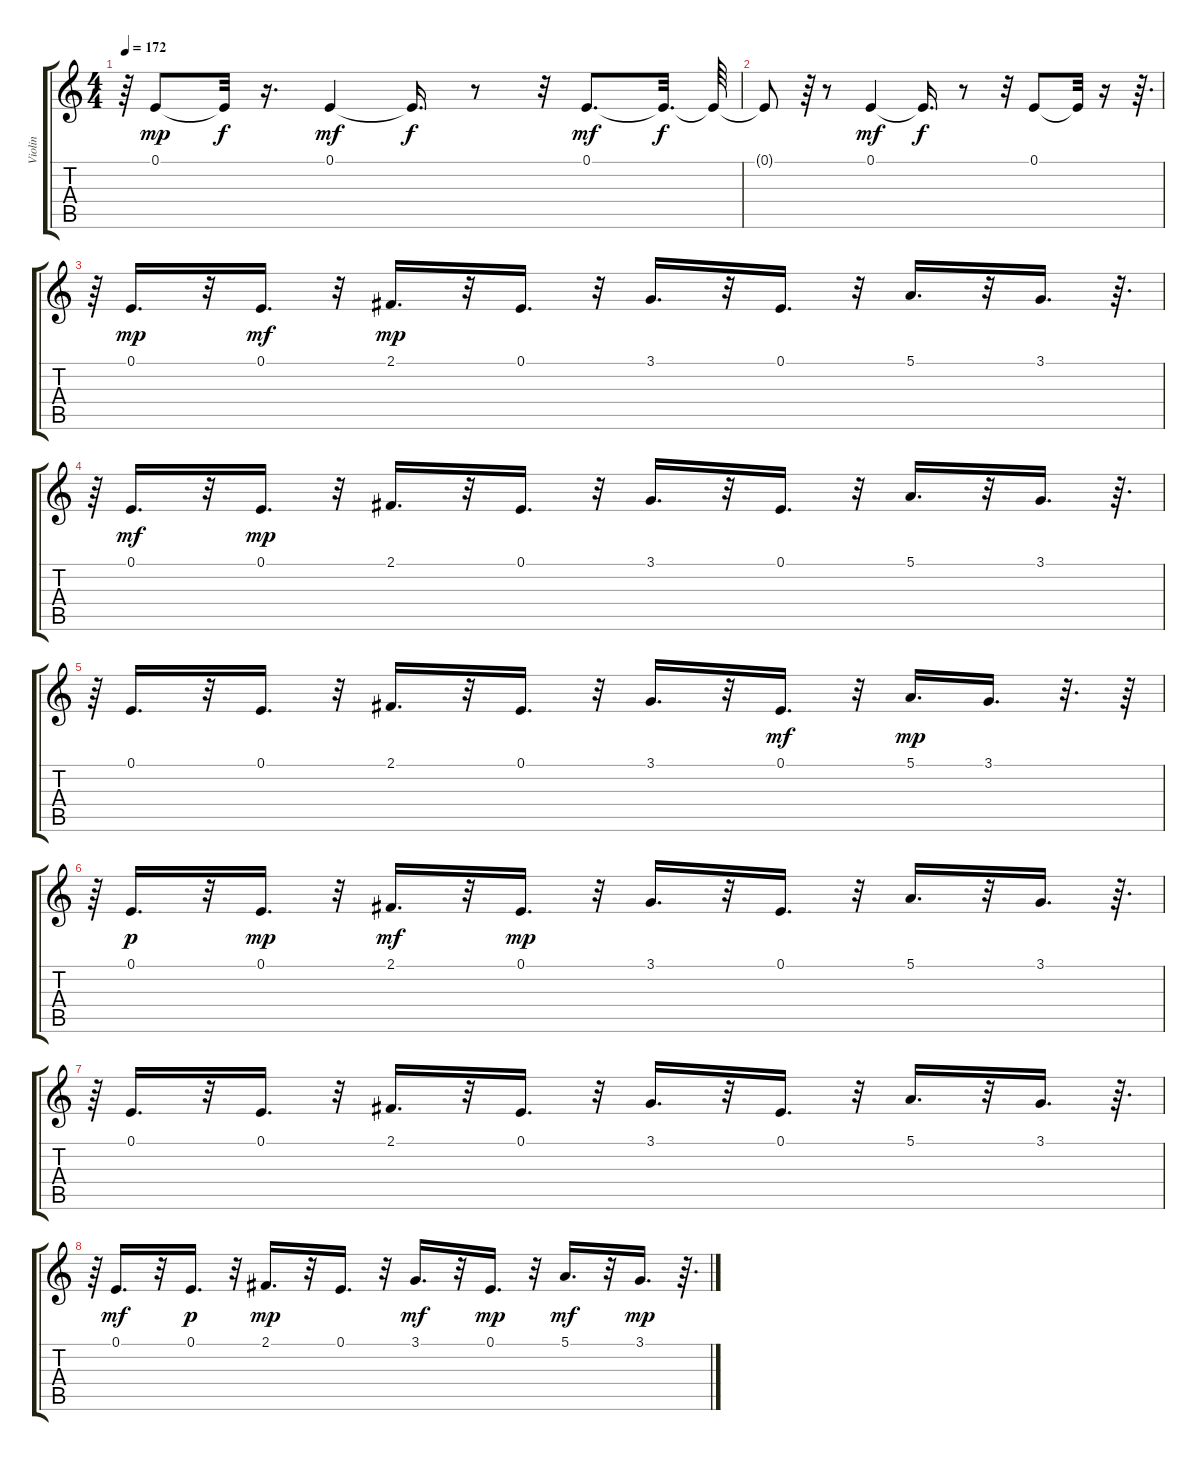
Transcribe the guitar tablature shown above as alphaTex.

\track ("Violin" "Violin") {instrument stringensemble1}
\staff {score tabs}
\tuning (E4 B3 G3 D3 A2 E2) {hide}
\ts (4 4)
\tempo 172
\clef g2
\ks c
r.64{dy f} 0.1.8{dy mp} 0.1{t}.32{dy f} r.16{d} 0.1.4{dy mf} 0.1{t}.16{d dy f} r.8 r.32 0.1.8{d dy mf} 0.1{t}.32{d dy f} 0.1{t}.64 |
0.1{t}.8 r.64 r.8 0.1.4{dy mf} 0.1{t}.16{d dy f} r.8 r.32 0.1.8 0.1{t}.32 r.16 r.64{d} |
r.64 0.1.16{d dy mp} r.32 0.1.16{d dy mf} r.32 2.1.16{d dy mp} r.32 0.1.16{d} r.32 3.1.16{d} r.32 0.1.16{d} r.32 5.1.16{d} r.32 3.1.16{d} r.64{d} |
r.64 0.1.16{d dy mf} r.32 0.1.16{d dy mp} r.32 2.1.16{d} r.32 0.1.16{d} r.32 3.1.16{d} r.32 0.1.16{d} r.32 5.1.16{d} r.32 3.1.16{d} r.64{d} |
r.64 0.1.16{d} r.32 0.1.16{d} r.32 2.1.16{d} r.32 0.1.16{d} r.32 3.1.16{d} r.32 0.1.16{d dy mf} r.32 5.1.16{d dy mp} 3.1.16{d} r.32{d} r.64 |
r.64 0.1.16{d dy p} r.32 0.1.16{d dy mp} r.32 2.1.16{d dy mf} r.32 0.1.16{d dy mp} r.32 3.1.16{d} r.32 0.1.16{d} r.32 5.1.16{d} r.32 3.1.16{d} r.64{d} |
r.64 0.1.16{d} r.32 0.1.16{d} r.32 2.1.16{d} r.32 0.1.16{d} r.32 3.1.16{d} r.32 0.1.16{d} r.32 5.1.16{d} r.32 3.1.16{d} r.64{d} |
r.64 0.1.16{d dy mf} r.32 0.1.16{d dy p} r.32 2.1.16{d dy mp} r.32 0.1.16{d} r.32 3.1.16{d dy mf} r.32 0.1.16{d dy mp} r.32 5.1.16{d dy mf} r.32 3.1.16{d dy mp} r.64{d}
